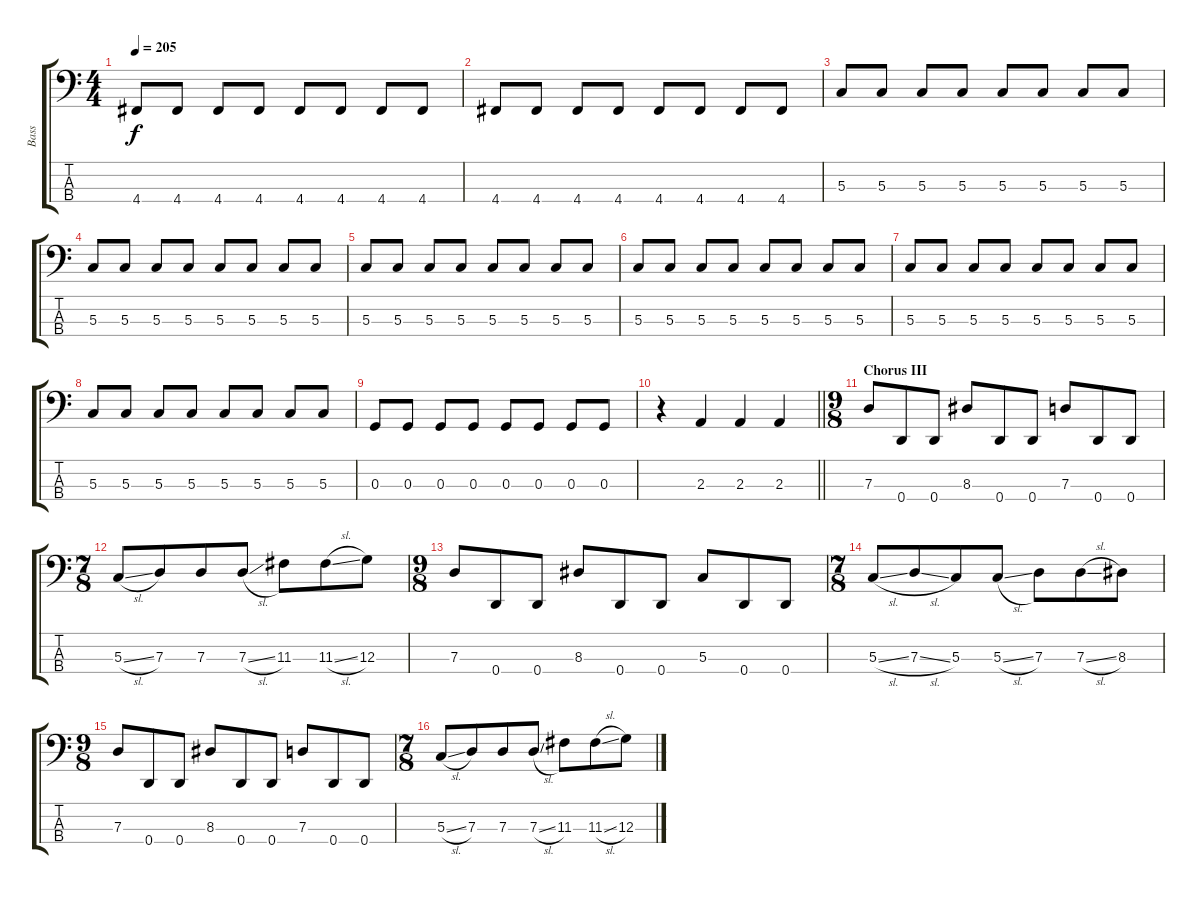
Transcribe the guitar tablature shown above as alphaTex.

\track ("Bass" "Bass") {instrument electricbassfinger}
\staff {score tabs}
\tuning (F2 C2 G1 D1) {hide}
\ts (4 4)
\tempo 205
\clef f4
\ks c
4.4.8{dy f} 4.4.8 4.4.8 4.4.8 4.4.8 4.4.8 4.4.8 4.4.8 |
4.4.8 4.4.8 4.4.8 4.4.8 4.4.8 4.4.8 4.4.8 4.4.8 |
5.3.8 5.3.8 5.3.8 5.3.8 5.3.8 5.3.8 5.3.8 5.3.8 |
5.3.8 5.3.8 5.3.8 5.3.8 5.3.8 5.3.8 5.3.8 5.3.8 |
5.3.8 5.3.8 5.3.8 5.3.8 5.3.8 5.3.8 5.3.8 5.3.8 |
5.3.8 5.3.8 5.3.8 5.3.8 5.3.8 5.3.8 5.3.8 5.3.8 |
5.3.8 5.3.8 5.3.8 5.3.8 5.3.8 5.3.8 5.3.8 5.3.8 |
5.3.8 5.3.8 5.3.8 5.3.8 5.3.8 5.3.8 5.3.8 5.3.8 |
0.3.8 0.3.8 0.3.8 0.3.8 0.3.8 0.3.8 0.3.8 0.3.8 |
\barLineRight lightlight
r.4 2.3.4 2.3.4 2.3.4 |
\ts (9 8)
\section ("" "Chorus III")
7.3.8 0.4.8 0.4.8 8.3.8 0.4.8 0.4.8 7.3.8 0.4.8 0.4.8 |
\ts (7 8)
5.3{sl}.8 7.3.8 7.3.8 7.3{sl}.8 11.3.8 11.3{sl}.8 12.3.8 |
\ts (9 8)
7.3.8 0.4.8 0.4.8 8.3.8 0.4.8 0.4.8 5.3.8 0.4.8 0.4.8 |
\ts (7 8)
5.3{sl}.8 7.3{sl}.8 5.3.8 5.3{sl}.8 7.3.8 7.3{sl}.8 8.3.8 |
\ts (9 8)
7.3.8 0.4.8 0.4.8 8.3.8 0.4.8 0.4.8 7.3.8 0.4.8 0.4.8 |
\ts (7 8)
5.3{sl}.8 7.3.8 7.3.8 7.3{sl}.8 11.3.8 11.3{sl}.8 12.3.8
